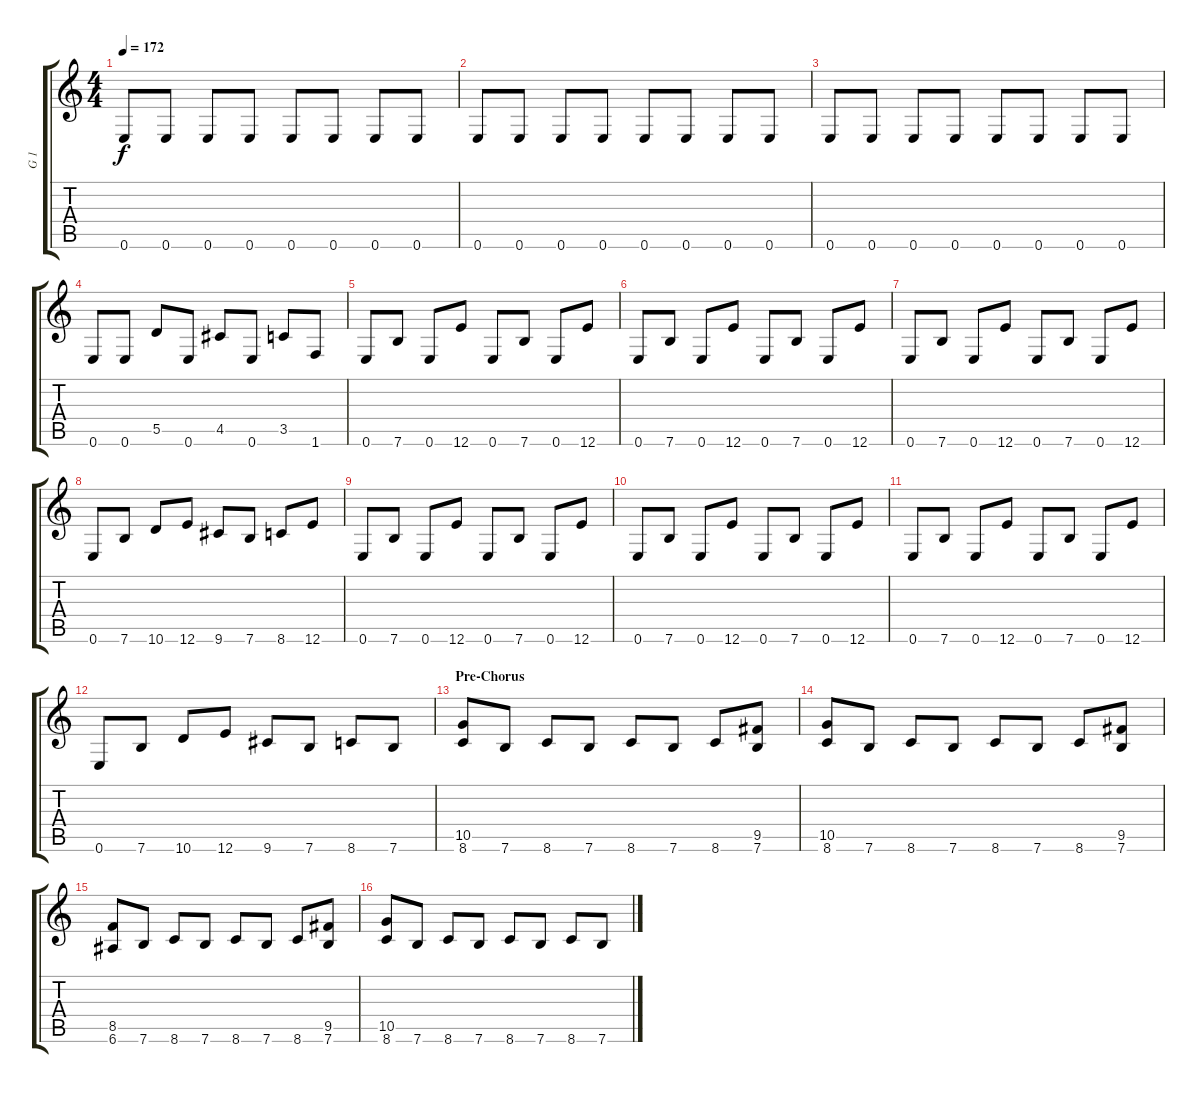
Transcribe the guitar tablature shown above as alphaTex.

\track ("G 1" "G 1") {instrument distortionguitar}
\staff {score tabs}
\tuning (E4 B3 G3 D3 A2 E2) {hide}
\ts (4 4)
\tempo 172
\clef g2
\ks c
0.6.8{dy f} 0.6.8 0.6.8 0.6.8 0.6.8 0.6.8 0.6.8 0.6.8 |
0.6.8 0.6.8 0.6.8 0.6.8 0.6.8 0.6.8 0.6.8 0.6.8 |
0.6.8 0.6.8 0.6.8 0.6.8 0.6.8 0.6.8 0.6.8 0.6.8 |
0.6.8 0.6.8 5.5.8 0.6.8 4.5.8 0.6.8 3.5.8 1.6.8 |
0.6.8 7.6.8 0.6.8 12.6.8 0.6.8 7.6.8 0.6.8 12.6.8 |
0.6.8 7.6.8 0.6.8 12.6.8 0.6.8 7.6.8 0.6.8 12.6.8 |
0.6.8 7.6.8 0.6.8 12.6.8 0.6.8 7.6.8 0.6.8 12.6.8 |
0.6.8 7.6.8 10.6.8 12.6.8 9.6.8 7.6.8 8.6.8 12.6.8 |
0.6.8 7.6.8 0.6.8 12.6.8 0.6.8 7.6.8 0.6.8 12.6.8 |
0.6.8 7.6.8 0.6.8 12.6.8 0.6.8 7.6.8 0.6.8 12.6.8 |
0.6.8 7.6.8 0.6.8 12.6.8 0.6.8 7.6.8 0.6.8 12.6.8 |
0.6.8 7.6.8 10.6.8 12.6.8 9.6.8 7.6.8 8.6.8 7.6.8 |
\section ("" "Pre-Chorus")
(10.5 8.6).8 7.6.8 8.6.8 7.6.8 8.6.8 7.6.8 8.6.8 (9.5 7.6).8 |
(10.5 8.6).8 7.6.8 8.6.8 7.6.8 8.6.8 7.6.8 8.6.8 (9.5 7.6).8 |
(8.5 6.6).8 7.6.8 8.6.8 7.6.8 8.6.8 7.6.8 8.6.8 (9.5 7.6).8 |
(10.5 8.6).8 7.6.8 8.6.8 7.6.8 8.6.8 7.6.8 8.6.8 7.6.8
